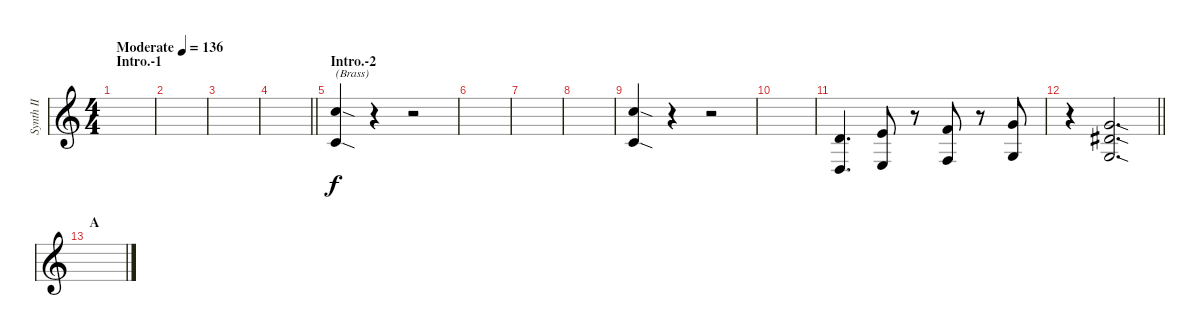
\track ("Synth II" "Synth II") {instrument brasssection}
\staff {score}
\tuning (E4 B3 G3 D3 A2 D2) {hide}
\ts (4 4)
\section ("" "Intro.-1")
\tempo (136 "Moderate")
\clef g2
\ks c
|
|
|
\barLineRight lightlight
|
\section ("" "Intro.-2")
(8.1{sod} 1.2{sod}).4{txt "(Brass)"} r.4 r.2 |
|
|
|
(8.1{sod} 1.2{sod}).4 r.4 r.2 |
|
(3.2 0.4).4{d} (0.1 2.4).8 r.8 (1.1 3.4).8 r.8 (3.1 0.3).8 |
\barLineRight lightlight
r.4 (3.1{sod} 4.2{sod} 0.3{sod}).2{d} |
\section ("" "A")
